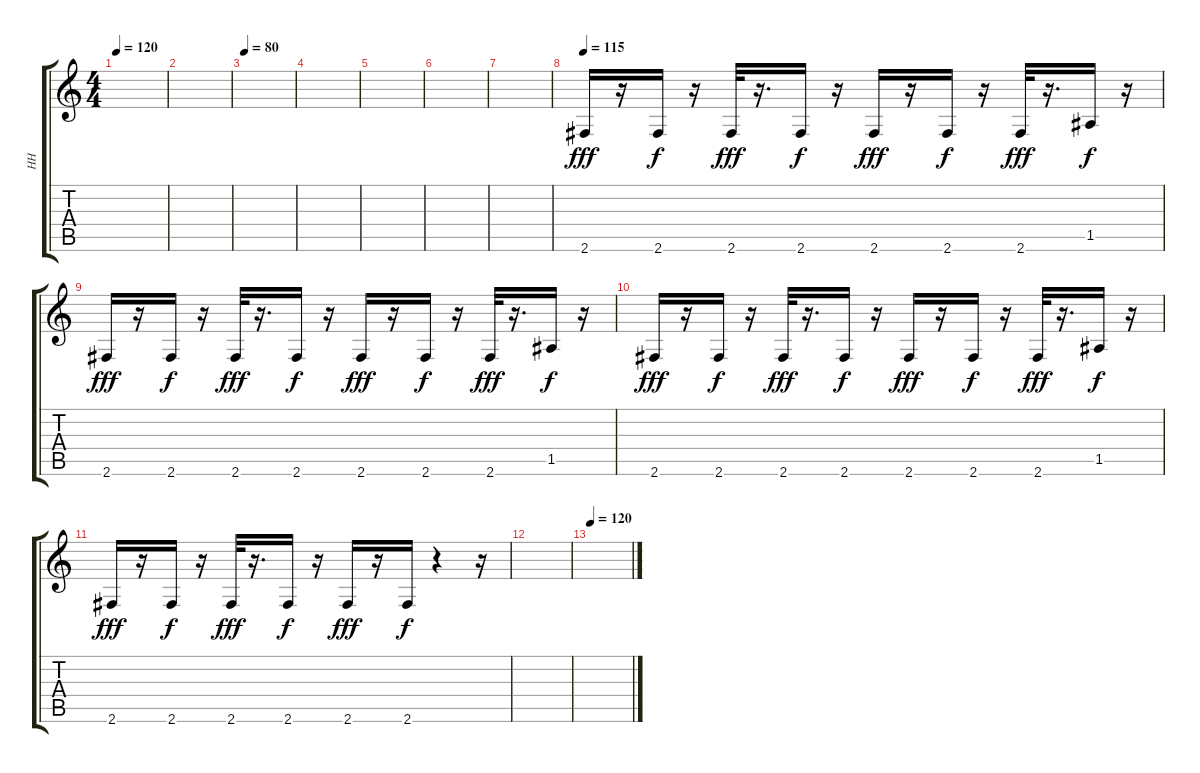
\track ("HH" "HH") {instrument acousticguitarsteel}
\staff {score tabs}
\tuning (E4 B3 G3 D3 A2 E2) {hide}
\ts (4 4)
\tempo 120
\clef g2
\ks c
|
|
\tempo 80
|
|
|
|
|
\tempo 115
2.6.16{dy fff} r.16 2.6.16{dy f} r.16 2.6.32{dy fff} r.16{d} 2.6.16{dy f} r.16 2.6.16{dy fff} r.16 2.6.16{dy f} r.16 2.6.32{dy fff} r.16{d} 1.5.16{dy f} r.16 |
2.6.16{dy fff} r.16 2.6.16{dy f} r.16 2.6.32{dy fff} r.16{d} 2.6.16{dy f} r.16 2.6.16{dy fff} r.16 2.6.16{dy f} r.16 2.6.32{dy fff} r.16{d} 1.5.16{dy f} r.16 |
2.6.16{dy fff} r.16 2.6.16{dy f} r.16 2.6.32{dy fff} r.16{d} 2.6.16{dy f} r.16 2.6.16{dy fff} r.16 2.6.16{dy f} r.16 2.6.32{dy fff} r.16{d} 1.5.16{dy f} r.16 |
2.6.16{dy fff} r.16 2.6.16{dy f} r.16 2.6.32{dy fff} r.16{d} 2.6.16{dy f} r.16 2.6.16{dy fff} r.16 2.6.16{dy f} r.4 r.16 |
|
\tempo 120
